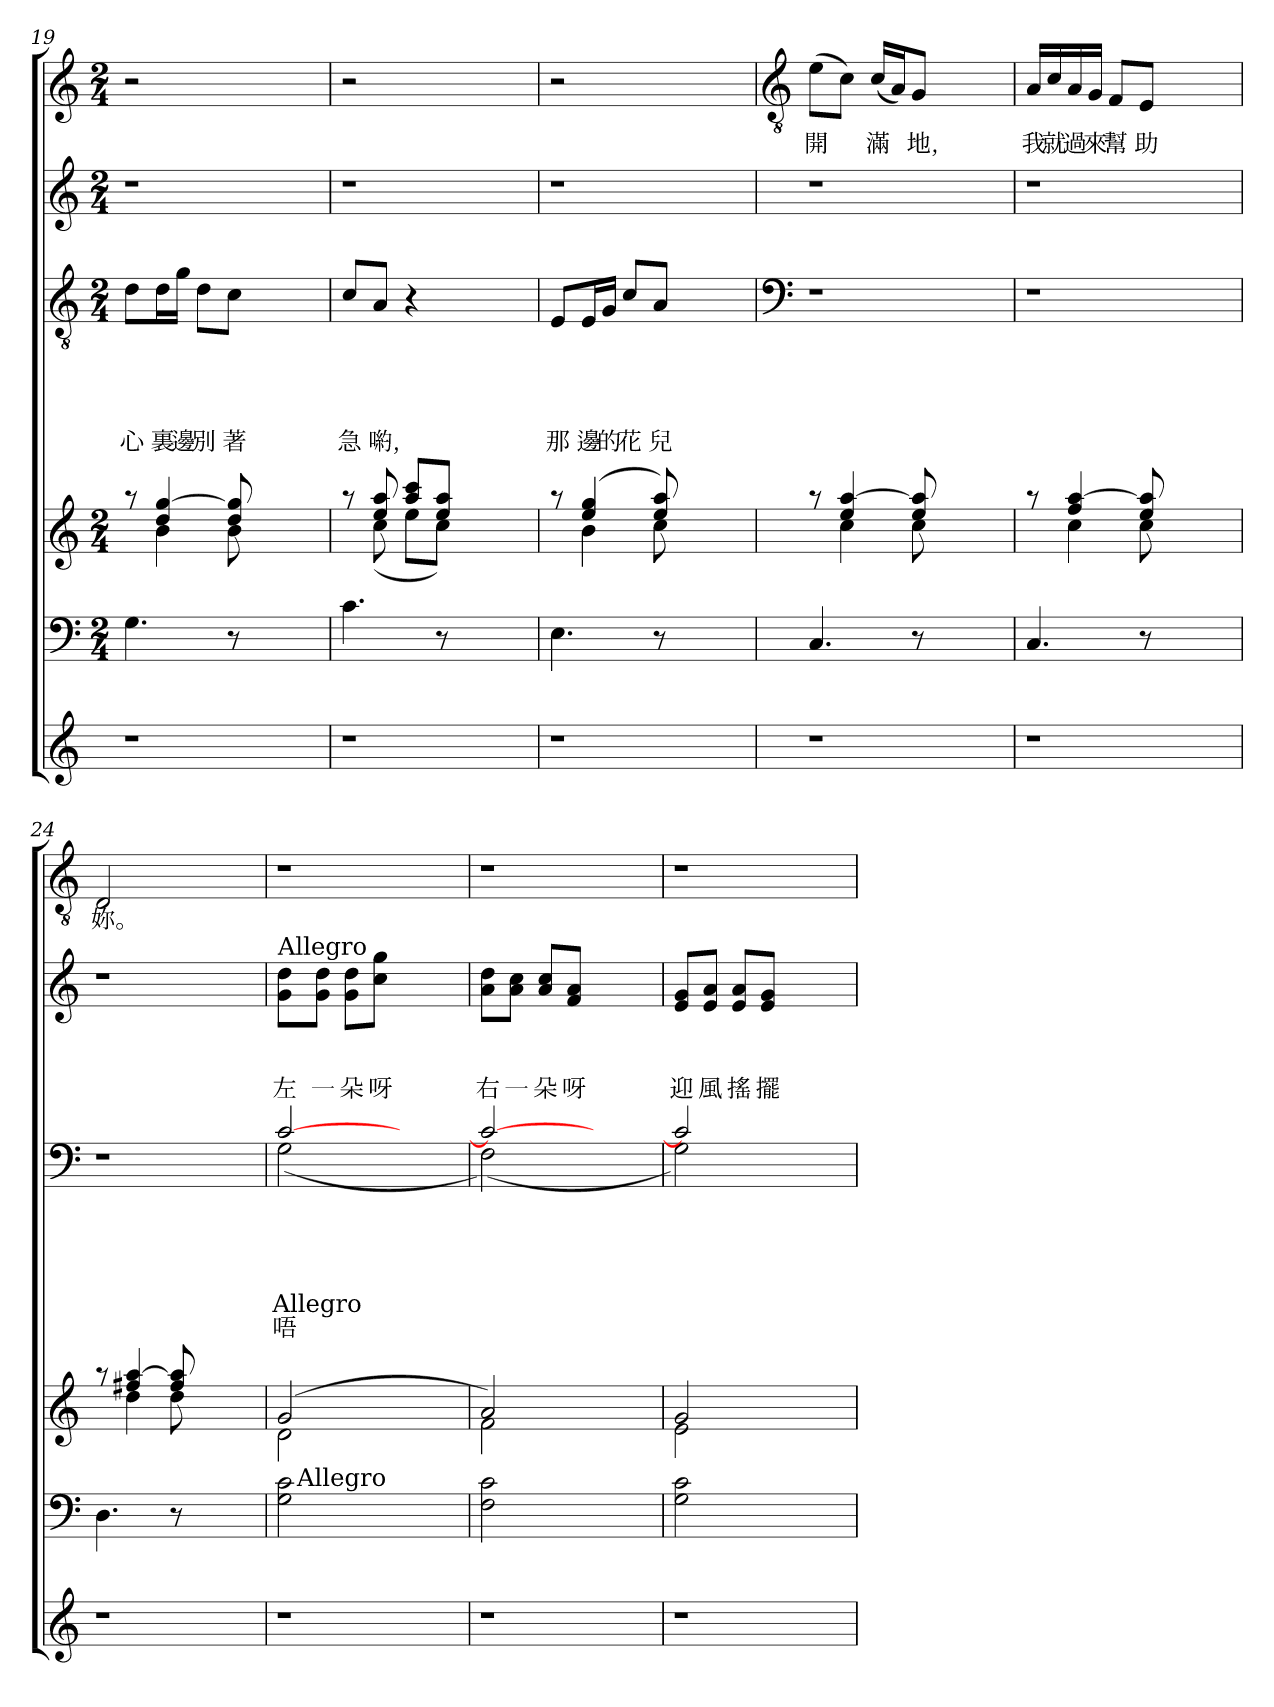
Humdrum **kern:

**kern	**kern	**kern	**kern	**text	**text	**text	**text	**text	**text	**kern	**text	**text	**text	**kern	**text
*part6	*part5	*part4	*part3	*part3	*part3	*part3	*part3	*part3	*part3	*part2	*part2	*part2	*part2	*part1	*part1
*staff6	*staff5	*staff4	*staff3	*staff3	*staff3	*staff3	*staff3	*staff3	*staff3	*staff2	*staff2	*staff2	*staff2	*staff1	*staff1
*clefG2	*clefF4	*clefG2	*clefGv2	*	*	*	*	*	*	*clefG2	*	*	*	*clefG2	*
*k[]	*k[]	*k[]	*k[]	*	*	*	*	*	*	*k[]	*	*	*	*k[]	*
*C:	*C:	*C:	*C:	*	*	*	*	*	*	*C:	*	*	*	*C:	*
*	*M2/4	*M2/4	*M2/4	*	*	*	*	*	*	*M2/4	*	*	*	*M2/4	*
=19	=19	=19	=19	=19	=19	=19	=19	=19	=19	=19	=19	=19	=19	=19	=19
*	*	*^	*	*	*	*	*	*	*	*	*	*	*	*	*
!	!	!	!	!	!	!	!	!	!LO:LY:b	!	!LO:N:vis=1	!	!	!	!	!
1r	4.G\	8raa	8ryy	8d\L	.	.	.	.	心	.	2r	.	.	.	2r	.
!	!	!	!	!	!	!	!	!	!LO:LY:b	!	!	!	!	!	!	!
.	.	4dd/ [>4gg/	4b\	16d\L	.	.	.	.	裏	.	.	.	.	.	.	.
!	!	!	!	!	!	!	!	!	!LO:LY:b	!	!	!	!	!	!	!
.	.	.	.	16g\JJ	.	.	.	.	邊	.	.	.	.	.	.	.
!	!	!	!	!	!	!	!	!	!LO:LY:b	!	!	!	!	!	!	!
.	.	.	.	8d\L	.	.	.	.	別	.	.	.	.	.	.	.
!	!	!	!	!	!	!	!	!	!LO:LY:b	!	!	!	!	!	!	!
.	8r	8dd/ 8gg/]	8b\	8c\J	.	.	.	.	著	.	.	.	.	.	.	.
.	2ryy	2ryy	2ryy	2ryy	.	.	.	.	.	.	2ryy	.	.	.	2ryy	.
=20	=20	=20	=20	=20	=20	=20	=20	=20	=20	=20	=20	=20	=20	=20	=20	=20
!	!	!	!	!	!	!	!	!	!LO:LY:b	!	!LO:N:vis=1	!	!	!	!	!
1r	4.c\	8raa	8ryy	8c/L	.	.	.	.	急	.	2r	.	.	.	2r	.
!	!	!	!	!	!	!	!	!	!LO:LY:b	!	!	!	!	!	!	!
.	.	8ee/ 8aa/	(<8cc\	8A/J	.	.	.	.	喲,	.	.	.	.	.	.	.
.	.	8aa/ 8ccc/L	8ee\L	4r	.	.	.	.	.	.	.	.	.	.	.	.
.	8r	8ee/ 8aa/J	8cc\J)	.	.	.	.	.	.	.	.	.	.	.	.	.
.	2ryy	2ryy	2ryy	2ryy	.	.	.	.	.	.	2ryy	.	.	.	2ryy	.
=21	=21	=21	=21	=21	=21	=21	=21	=21	=21	=21	=21	=21	=21	=21	=21	=21
!	!	!	!	!	!	!	!	!	!LO:LY:b	!	!LO:N:vis=1	!	!	!	!	!
1r	4.E\	8raa	8ryy	8E/L	.	.	.	.	那	.	2r	.	.	.	2r	.
!	!	!	!	!	!	!	!	!	!LO:LY:b	!	!	!	!	!	!	!
.	.	(4ee/ 4gg/	4b\	16E/L	.	.	.	.	邊	.	.	.	.	.	.	.
!	!	!	!	!	!	!	!	!	!LO:LY:b	!	!	!	!	!	!	!
.	.	.	.	16G/JJ	.	.	.	.	的	.	.	.	.	.	.	.
!	!	!	!	!	!	!	!	!	!LO:LY:b	!	!	!	!	!	!	!
.	.	.	.	8c/L	.	.	.	.	花	.	.	.	.	.	.	.
!	!	!	!	!	!	!	!	!	!LO:LY:b	!	!	!	!	!	!	!
.	8r	8ee/ 8aa/)	8cc\	8A/J	.	.	.	.	兒	.	.	.	.	.	.	.
.	2ryy	2ryy	2ryy	2ryy	.	.	.	.	.	.	2ryy	.	.	.	2ryy	.
!!LO:LB:g=z
=22	=22	=22	=22	=22	=22	=22	=22	=22	=22	=22	=22	=22	=22	=22	=22	=22
*	*	*	*	*clefF4	*	*	*	*	*	*	*	*	*	*	*clefGv2	*
!	!	!	!	!LO:N:vis=1	!	!	!	!	!	!	!LO:N:vis=1	!	!	!	!	!LO:LY:b:rj
1r	4.C/	8raa	8ryy	2r	.	.	.	.	.	.	2r	.	.	.	(>8e\L	開
.	.	4ee/ [>4aa/	4cc\	.	.	.	.	.	.	.	.	.	.	.	8c\J)	.
!	!	!	!	!	!	!	!	!	!	!	!	!	!	!	!	!LO:LY:b
.	.	.	.	.	.	.	.	.	.	.	.	.	.	.	(<16c/LL	滿
.	.	.	.	.	.	.	.	.	.	.	.	.	.	.	16A/J)	.
!	!	!	!	!	!	!	!	!	!	!	!	!	!	!	!	!LO:LY:b
.	8r	8ee/ 8aa/]	8cc\	.	.	.	.	.	.	.	.	.	.	.	8G/J	地,
.	2ryy	2ryy	2ryy	2ryy	.	.	.	.	.	.	2ryy	.	.	.	2ryy	.
=23	=23	=23	=23	=23	=23	=23	=23	=23	=23	=23	=23	=23	=23	=23	=23	=23
!	!	!	!	!LO:N:vis=1	!	!	!	!	!	!	!LO:N:vis=1	!	!	!	!	!LO:LY:b
1r	4.C/	8raa	8ryy	2r	.	.	.	.	.	.	2r	.	.	.	16A/LL	我
!	!	!	!	!	!	!	!	!	!	!	!	!	!	!	!	!LO:LY:b
.	.	.	.	.	.	.	.	.	.	.	.	.	.	.	16c/	就
!	!	!	!	!	!	!	!	!	!	!	!	!	!	!	!	!LO:LY:b
.	.	4ff/ [>4aa/	4cc\	.	.	.	.	.	.	.	.	.	.	.	16A/	過
!	!	!	!	!	!	!	!	!	!	!	!	!	!	!	!	!LO:LY:b
.	.	.	.	.	.	.	.	.	.	.	.	.	.	.	16G/JJ	來
!	!	!	!	!	!	!	!	!	!	!	!	!	!	!	!	!LO:LY:b
.	.	.	.	.	.	.	.	.	.	.	.	.	.	.	8F/L	幫
!	!	!	!	!	!	!	!	!	!	!	!	!	!	!	!	!LO:LY:b
.	8r	8ee/ 8aa/]	8cc\	.	.	.	.	.	.	.	.	.	.	.	8E/J	助
.	2ryy	2ryy	2ryy	2ryy	.	.	.	.	.	.	2ryy	.	.	.	2ryy	.
=24	=24	=24	=24	=24	=24	=24	=24	=24	=24	=24	=24	=24	=24	=24	=24	=24
!	!	!	!	!LO:N:vis=1	!	!	!	!	!	!	!LO:N:vis=1	!	!	!	!	!LO:LY:b
1r	4.D\	8raa	8ryy	2r	.	.	.	.	.	.	2r	.	.	.	2D/	妳。
.	.	4ff#X/ [>4aa/	4dd\	.	.	.	.	.	.	.	.	.	.	.	.	.
.	8r	8ff#/ 8aa/]	8dd\	.	.	.	.	.	.	.	.	.	.	.	.	.
.	2ryy	2ryy	2ryy	2ryy	.	.	.	.	.	.	2ryy	.	.	.	2ryy	.
=25	=25	=25	=25	=25	=25	=25	=25	=25	=25	=25	=25	=25	=25	=25	=25	=25
!	!	!	!	!	!	!	!	!	!	!	!LO:TX:a:t=Allegro	!	!	!	!	!
!	!	!	!	!	!	!	!	!	!LO:LY:b	!LO:LY:b	!	!	!	!LO:LY:b	!LO:N:vis=1	!
*	*^	*	*	*^	*	*	*	*	*	*	*	*	*	*	*	*
1r	2G\ 2c\	16ryy	(2g/	2d\	[>2c/	(<2G\	.	.	.	.	Allegro	唔	8g\ 8dd\L	.	.	左	2r	.
!	!	!LO:TX:a:t=Allegro	!	!	!	!	!	!	!	!	!	!	!	!	!	!	!	!
.	.	2...ryy	.	.	.	.	.	.	.	.	.	.	.	.	.	.	.	.
!	!	!	!	!	!	!	!	!	!	!	!	!	!	!	!	!LO:LY:b	!	!
.	.	.	.	.	.	.	.	.	.	.	.	.	8g\ 8dd\J	.	.	一	.	.
!	!	!	!	!	!	!	!	!	!	!	!	!	!	!	!	!LO:LY:b	!	!
.	.	.	.	.	.	.	.	.	.	.	.	.	8g\ 8dd\L	.	.	朵	.	.
!	!	!	!	!	!	!	!	!	!	!	!	!	!	!	!	!LO:LY:b	!	!
.	.	.	.	.	.	.	.	.	.	.	.	.	8cc\ 8gg\J	.	.	呀	.	.
.	2ryy	.	2ryy	2ryy	2ryy	2ryy	.	.	.	.	.	.	2ryy	.	.	.	2ryy	.
=26	=26	=26	=26	=26	=26	=26	=26	=26	=26	=26	=26	=26	=26	=26	=26	=26	=26	=26
!	!	!	!	!	!	!	!	!	!	!	!	!	!	!	!	!LO:LY:b	!LO:N:vis=1	!
*	*v	*v	*	*	*	*	*	*	*	*	*	*	*	*	*	*	*	*
1r	2F\ 2c\	2a/)	2f\	2c/_	(<2F\)	.	.	.	.	.	.	8a\ 8dd\L	.	.	右	2r	.
!	!	!	!	!	!	!	!	!	!	!	!	!	!	!	!LO:LY:b	!	!
.	.	.	.	.	.	.	.	.	.	.	.	8a\ 8cc\J	.	.	一	.	.
!	!	!	!	!	!	!	!	!	!	!	!	!	!	!	!LO:LY:b	!	!
.	.	.	.	.	.	.	.	.	.	.	.	8a/ 8cc/L	.	.	朵	.	.
!	!	!	!	!	!	!	!	!	!	!	!	!	!	!	!LO:LY:b	!	!
.	.	.	.	.	.	.	.	.	.	.	.	8f/ 8a/J	.	.	呀	.	.
.	2ryy	2ryy	2ryy	2ryy	2ryy	.	.	.	.	.	.	2ryy	.	.	.	2ryy	.
=27	=27	=27	=27	=27	=27	=27	=27	=27	=27	=27	=27	=27	=27	=27	=27	=27	=27
!	!	!	!	!	!	!	!	!	!	!	!	!	!	!	!LO:LY:b	!LO:N:vis=1	!
1r	2G\ 2c\	2g/	2e\	2c/]	2G\)	.	.	.	.	.	.	8e/ 8g/L	.	.	迎	2r	.
!	!	!	!	!	!	!	!	!	!	!	!	!	!	!	!LO:LY:b	!	!
.	.	.	.	.	.	.	.	.	.	.	.	8e/ 8a/J	.	.	風	.	.
!	!	!	!	!	!	!	!	!	!	!	!	!	!	!	!LO:LY:b	!	!
.	.	.	.	.	.	.	.	.	.	.	.	8e/ 8a/L	.	.	搖	.	.
!	!	!	!	!	!	!	!	!	!	!	!	!	!	!	!LO:LY:b	!	!
.	.	.	.	.	.	.	.	.	.	.	.	8e/ 8g/J	.	.	擺	.	.
.	2ryy	2ryy	2ryy	2ryy	2ryy	.	.	.	.	.	.	2ryy	.	.	.	2ryy	.
*	*	*v	*v	*	*	*	*	*	*	*	*	*	*	*	*	*	*
*	*	*	*v	*v	*	*	*	*	*	*	*	*	*	*	*	*
=	=	=	=	=	=	=	=	=	=	=	=	=	=	=	=
*-	*-	*-	*-	*-	*-	*-	*-	*-	*-	*-	*-	*-	*-	*-	*-
